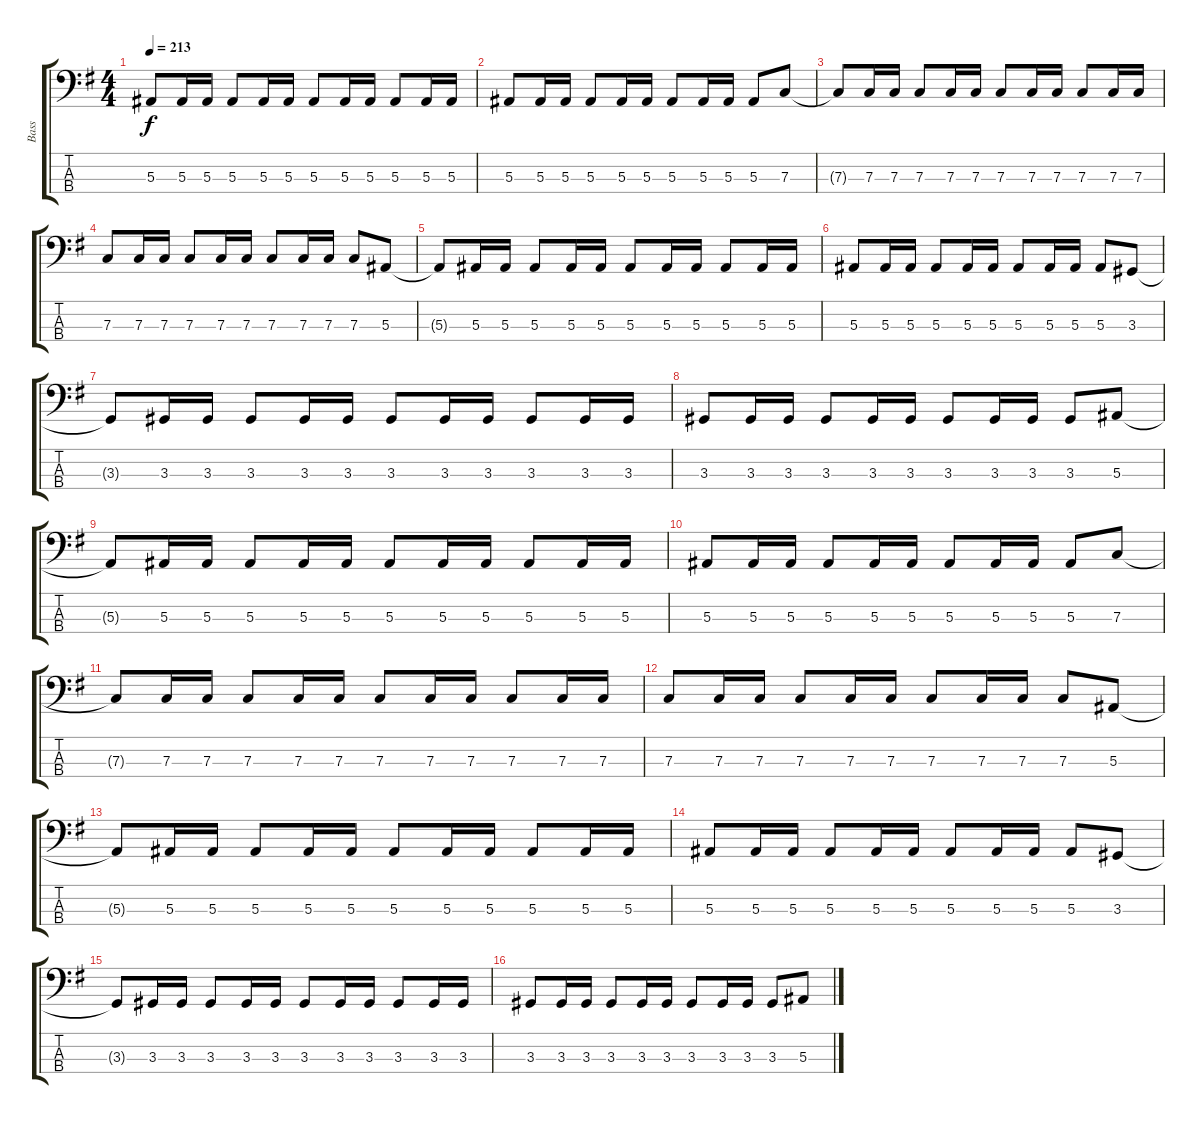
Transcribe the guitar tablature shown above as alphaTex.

\track ("Bass" "Bass") {instrument electricbassfinger}
\staff {score tabs}
\tuning (Eb2 Bb1 F1 C1) {hide}
\ts (4 4)
\tempo 213
\clef f4
\ks eminor
5.3{t}.8{dy f} 5.3.16 5.3.16 5.3.8 5.3.16 5.3.16 5.3.8 5.3.16 5.3.16 5.3.8 5.3.16 5.3.16 |
5.3.8 5.3.16 5.3.16 5.3.8 5.3.16 5.3.16 5.3.8 5.3.16 5.3.16 5.3.8 7.3.8 |
7.3{t}.8 7.3.16 7.3.16 7.3.8 7.3.16 7.3.16 7.3.8 7.3.16 7.3.16 7.3.8 7.3.16 7.3.16 |
7.3.8 7.3.16 7.3.16 7.3.8 7.3.16 7.3.16 7.3.8 7.3.16 7.3.16 7.3.8 5.3.8 |
5.3{t}.8 5.3.16 5.3.16 5.3.8 5.3.16 5.3.16 5.3.8 5.3.16 5.3.16 5.3.8 5.3.16 5.3.16 |
5.3.8 5.3.16 5.3.16 5.3.8 5.3.16 5.3.16 5.3.8 5.3.16 5.3.16 5.3.8 3.3.8 |
3.3{t}.8 3.3.16 3.3.16 3.3.8 3.3.16 3.3.16 3.3.8 3.3.16 3.3.16 3.3.8 3.3.16 3.3.16 |
3.3.8 3.3.16 3.3.16 3.3.8 3.3.16 3.3.16 3.3.8 3.3.16 3.3.16 3.3.8 5.3.8 |
5.3{t}.8 5.3.16 5.3.16 5.3.8 5.3.16 5.3.16 5.3.8 5.3.16 5.3.16 5.3.8 5.3.16 5.3.16 |
5.3.8 5.3.16 5.3.16 5.3.8 5.3.16 5.3.16 5.3.8 5.3.16 5.3.16 5.3.8 7.3.8 |
7.3{t}.8 7.3.16 7.3.16 7.3.8 7.3.16 7.3.16 7.3.8 7.3.16 7.3.16 7.3.8 7.3.16 7.3.16 |
7.3.8 7.3.16 7.3.16 7.3.8 7.3.16 7.3.16 7.3.8 7.3.16 7.3.16 7.3.8 5.3.8 |
5.3{t}.8 5.3.16 5.3.16 5.3.8 5.3.16 5.3.16 5.3.8 5.3.16 5.3.16 5.3.8 5.3.16 5.3.16 |
5.3.8 5.3.16 5.3.16 5.3.8 5.3.16 5.3.16 5.3.8 5.3.16 5.3.16 5.3.8 3.3.8 |
3.3{t}.8 3.3.16 3.3.16 3.3.8 3.3.16 3.3.16 3.3.8 3.3.16 3.3.16 3.3.8 3.3.16 3.3.16 |
3.3.8 3.3.16 3.3.16 3.3.8 3.3.16 3.3.16 3.3.8 3.3.16 3.3.16 3.3.8 5.3.8
